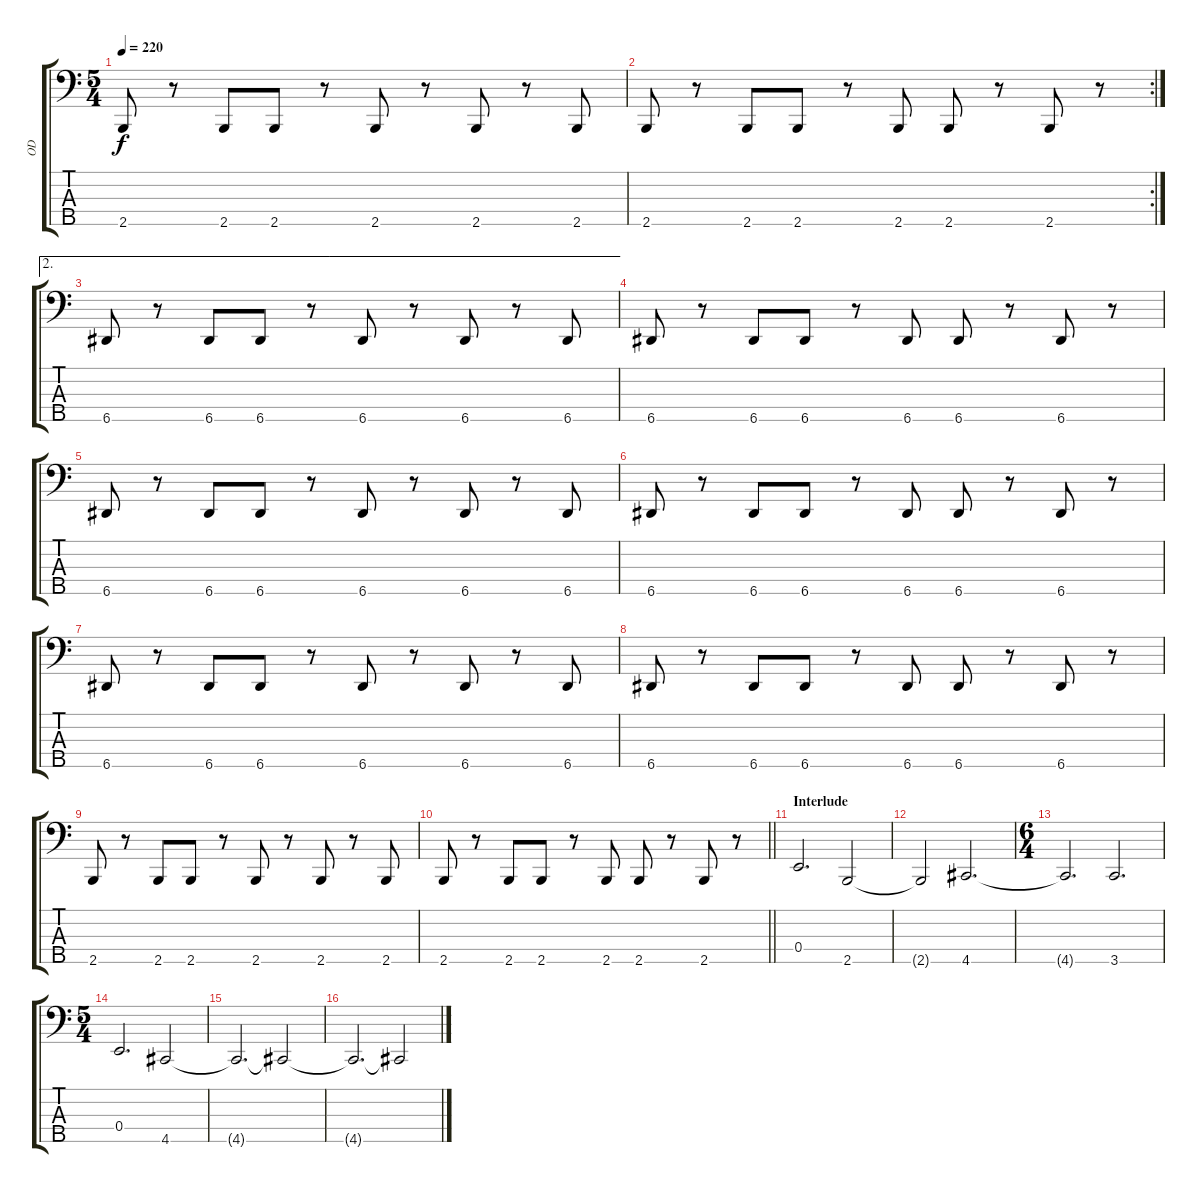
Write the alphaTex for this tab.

\track ("OD" "OD") {instrument overdrivenguitar bank 255}
\staff {score tabs}
\tuning (G2 D2 A1 E1 A0) {hide}
\ts (5 4)
\tempo 220
\clef f4
\ks c
2.5.8{dy f} r.8 2.5.8 2.5.8 r.8 2.5.8 r.8 2.5.8 r.8 2.5.8 |
\rc 2
2.5.8 r.8 2.5.8 2.5.8 r.8 2.5.8 2.5.8 r.8 2.5.8 r.8 |
\ae 2
6.5.8 r.8 6.5.8 6.5.8 r.8 6.5.8 r.8 6.5.8 r.8 6.5.8 |
6.5.8 r.8 6.5.8 6.5.8 r.8 6.5.8 6.5.8 r.8 6.5.8 r.8 |
6.5.8 r.8 6.5.8 6.5.8 r.8 6.5.8 r.8 6.5.8 r.8 6.5.8 |
6.5.8 r.8 6.5.8 6.5.8 r.8 6.5.8 6.5.8 r.8 6.5.8 r.8 |
6.5.8 r.8 6.5.8 6.5.8 r.8 6.5.8 r.8 6.5.8 r.8 6.5.8 |
6.5.8 r.8 6.5.8 6.5.8 r.8 6.5.8 6.5.8 r.8 6.5.8 r.8 |
2.5.8 r.8 2.5.8 2.5.8 r.8 2.5.8 r.8 2.5.8 r.8 2.5.8 |
\barLineRight lightlight
2.5.8 r.8 2.5.8 2.5.8 r.8 2.5.8 2.5.8 r.8 2.5.8 r.8 |
\section ("" "Interlude")
0.4.2{d} 2.5.2 |
2.5{t}.2 4.5.2{d} |
\ts (6 4)
4.5{t}.2{d} 3.5.2{d} |
\ts (5 4)
0.4.2{d} 4.5.2 |
4.5{t}.2{d} 4.5{t}.2 |
4.5{t}.2{d} 4.5{t}.2
